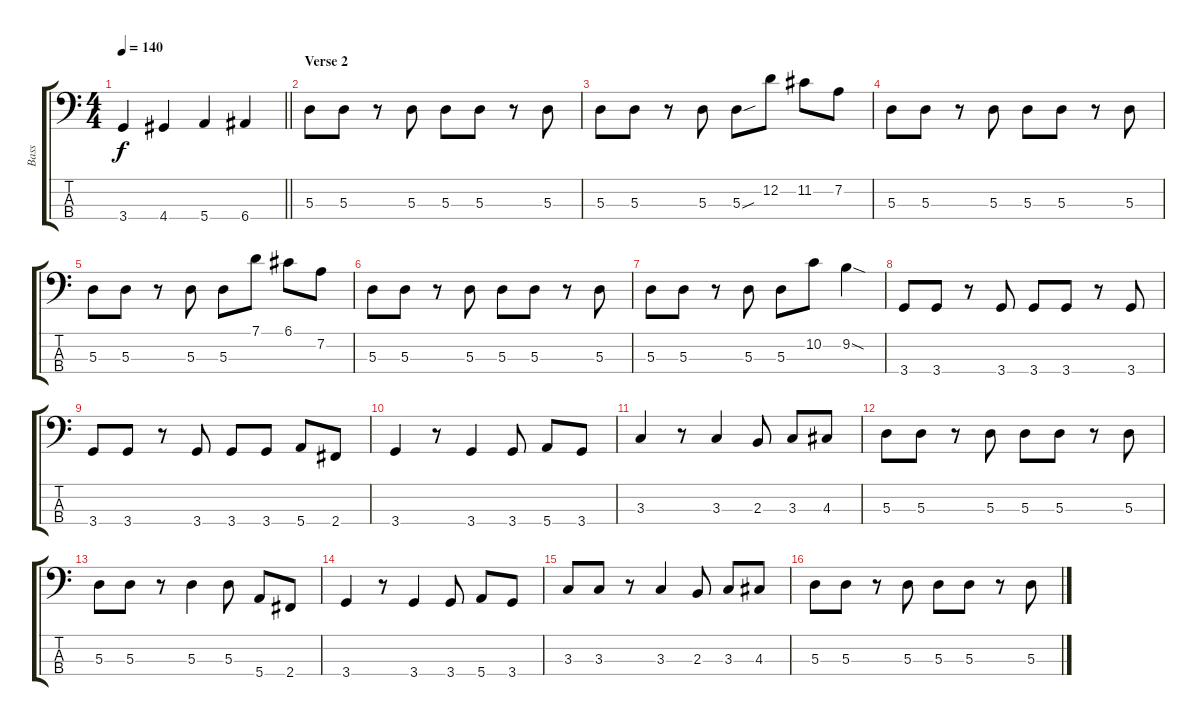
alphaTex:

\track ("Bass" "Bass") {instrument electricbassfinger}
\staff {score tabs}
\tuning (G2 D2 A1 E1) {hide}
\ts (4 4)
\tempo 140
\clef f4
\barLineRight lightlight
\ks c
3.4.4{dy f} 4.4.4 5.4.4 6.4.4 |
\section ("" "Verse 2")
5.3.8 5.3.8 r.8 5.3.8 5.3.8 5.3.8 r.8 5.3.8 |
5.3.8 5.3.8 r.8 5.3.8 5.3{sou}.8 12.2.8 11.2.8 7.2.8 |
5.3.8 5.3.8 r.8 5.3.8 5.3.8 5.3.8 r.8 5.3.8 |
5.3.8 5.3.8 r.8 5.3.8 5.3.8 7.1.8 6.1.8 7.2.8 |
5.3.8 5.3.8 r.8 5.3.8 5.3.8 5.3.8 r.8 5.3.8 |
5.3.8 5.3.8 r.8 5.3.8 5.3.8 10.2.8 9.2{sod}.4 |
3.4.8 3.4.8 r.8 3.4.8 3.4.8 3.4.8 r.8 3.4.8 |
3.4.8 3.4.8 r.8 3.4.8 3.4.8 3.4.8 5.4.8 2.4.8 |
3.4.4 r.8 3.4.4 3.4.8 5.4.8 3.4.8 |
3.3.4 r.8 3.3.4 2.3.8 3.3.8 4.3.8 |
5.3.8 5.3.8 r.8 5.3.8 5.3.8 5.3.8 r.8 5.3.8 |
5.3.8 5.3.8 r.8 5.3.4 5.3.8 5.4.8 2.4.8 |
3.4.4 r.8 3.4.4 3.4.8 5.4.8 3.4.8 |
3.3.8 3.3.8 r.8 3.3.4 2.3.8 3.3.8 4.3.8 |
5.3.8 5.3.8 r.8 5.3.8 5.3.8 5.3.8 r.8 5.3.8
